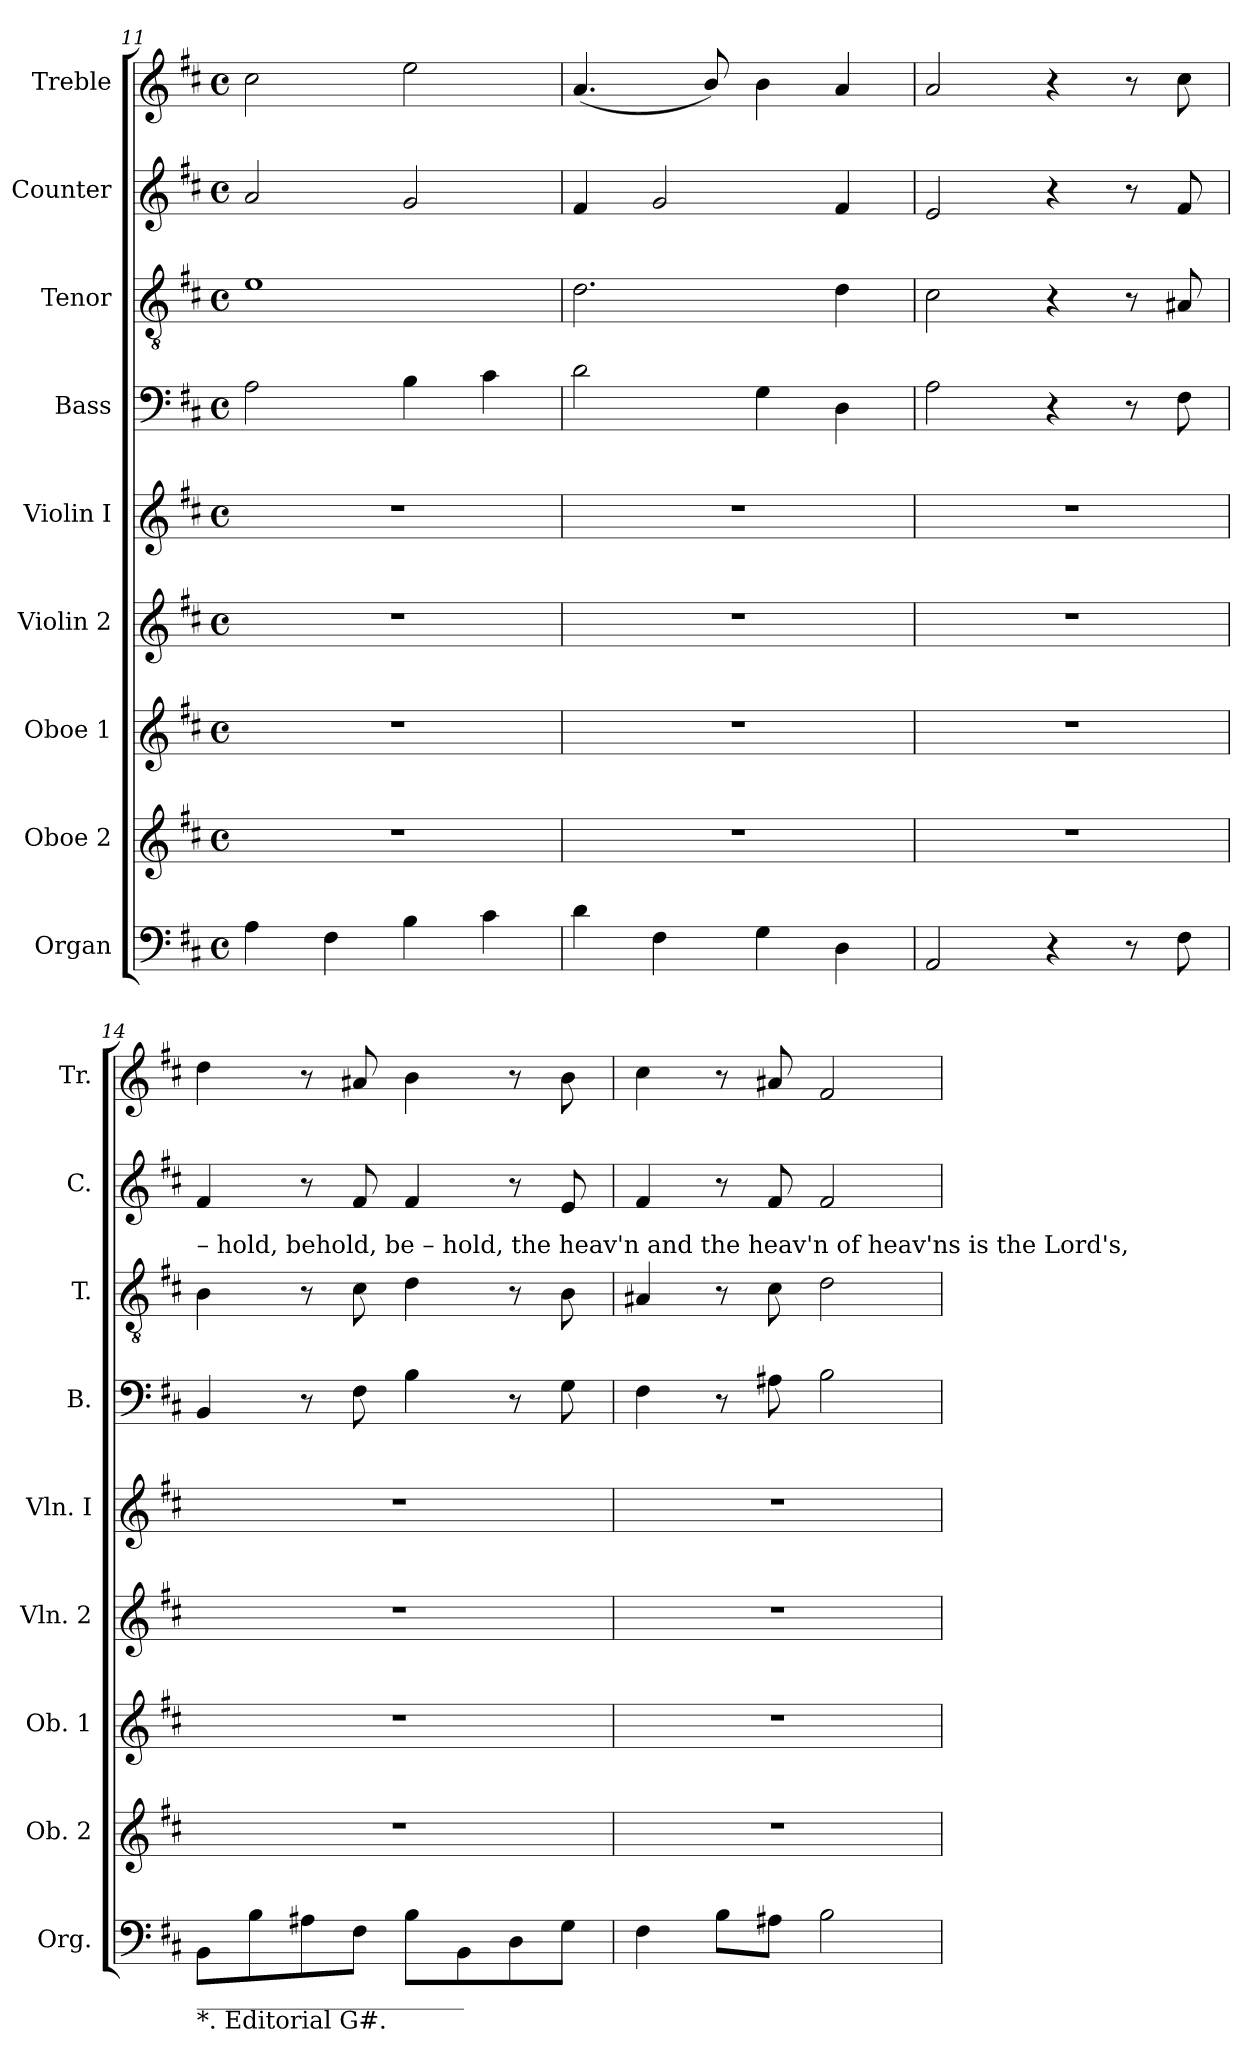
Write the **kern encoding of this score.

**kern	**kern	**kern	**kern	**kern	**kern	**kern	**kern	**kern
*part9	*part8	*part7	*part6	*part5	*part4	*part3	*part2	*part1
*staff9	*staff8	*staff7	*staff6	*staff5	*staff4	*staff3	*staff2	*staff1
*I"Organ	*I"Oboe 2	*I"Oboe 1	*I"Violin 2	*I"Violin  I	*I"Bass	*I"Tenor	*I"Counter	*I"Treble
*I'Org.	*I'Ob. 2	*I'Ob. 1	*I'Vln. 2	*I'Vln.  I	*I'B.	*I'T.	*I'C.	*I'Tr.
*clefF4	*clefG2	*clefG2	*clefG2	*clefG2	*clefF4	*clefGv2	*clefG2	*clefG2
*k[f#c#]	*k[f#c#]	*k[f#c#]	*k[f#c#]	*k[f#c#]	*k[f#c#]	*k[f#c#]	*k[f#c#]	*k[f#c#]
*M4/4	*M4/4	*M4/4	*M4/4	*M4/4	*M4/4	*M4/4	*M4/4	*M4/4
*met(c)	*met(c)	*met(c)	*met(c)	*met(c)	*met(c)	*met(c)	*met(c)	*met(c)
=11	=11	=11	=11	=11	=11	=11	=11	=11
4A\	1r	1r	1r	1r	2A\	1e	2a/	2cc#\
4F#\	.	.	.	.	.	.	.	.
4B\	.	.	.	.	4B\	.	2g/	2ee\
4c#\	.	.	.	.	4c#\	.	.	.
=12	=12	=12	=12	=12	=12	=12	=12	=12
4d\	1r	1r	1r	1r	2d\	2.d\	4f#/	(<4.a/
4F#\	.	.	.	.	.	.	2g/	.
.	.	.	.	.	.	.	.	8b/)
4G\	.	.	.	.	4G\	.	.	4b\
4D\	.	.	.	.	4D\	4d\	4f#/	4a/
=13	=13	=13	=13	=13	=13	=13	=13	=13
2AA/	1r	1r	1r	1r	2A\	2c#\	2e/	2a/
4r	.	.	.	.	4r	4r	4r	4r
8r	.	.	.	.	8r	8r	8r	8r
8F#\	.	.	.	.	8F#\	8A#X/	8f#/	8cc#\
!!LO:LB:g=z
=14	=14	=14	=14	=14	=14	=14	=14	=14
!	!	!	!	!	!	!LO:TX:a:t=– hold,        behold,           be – hold,   the  heav'n  and the heav'n   of   heav'ns    is   the   Lord's,	!	!
!LO:TX:b:t=______________________	!	!	!	!	!	!	!	!
!LO:TX:b:t=*. Editorial G#.	!	!	!	!	!	!	!	!
8BB\L	1r	1r	1r	1r	4BB/	4B\	4f#/	4dd\
8B\	.	.	.	.	.	.	.	.
8A#X\	.	.	.	.	8r	8r	8r	8r
8F#\J	.	.	.	.	8F#\	8c#\	8f#/	8a#X/
8B\L	.	.	.	.	4B\	4d\	4f#/	4b\
8BB\	.	.	.	.	.	.	.	.
8D\	.	.	.	.	8r	8r	8r	8r
8G\J	.	.	.	.	8G\	8B\	8e/	8b\
=15	=15	=15	=15	=15	=15	=15	=15	=15
4F#\	1r	1r	1r	1r	4F#\	4A#X/	4f#/	4cc#\
8B\L	.	.	.	.	8r	8r	8r	8r
8A#X\J	.	.	.	.	8A#X\	8c#\	8f#/	8a#X/
2B\	.	.	.	.	2B\	2d\	2f#/	2f#/
=	=	=	=	=	=	=	=	=
*-	*-	*-	*-	*-	*-	*-	*-	*-
